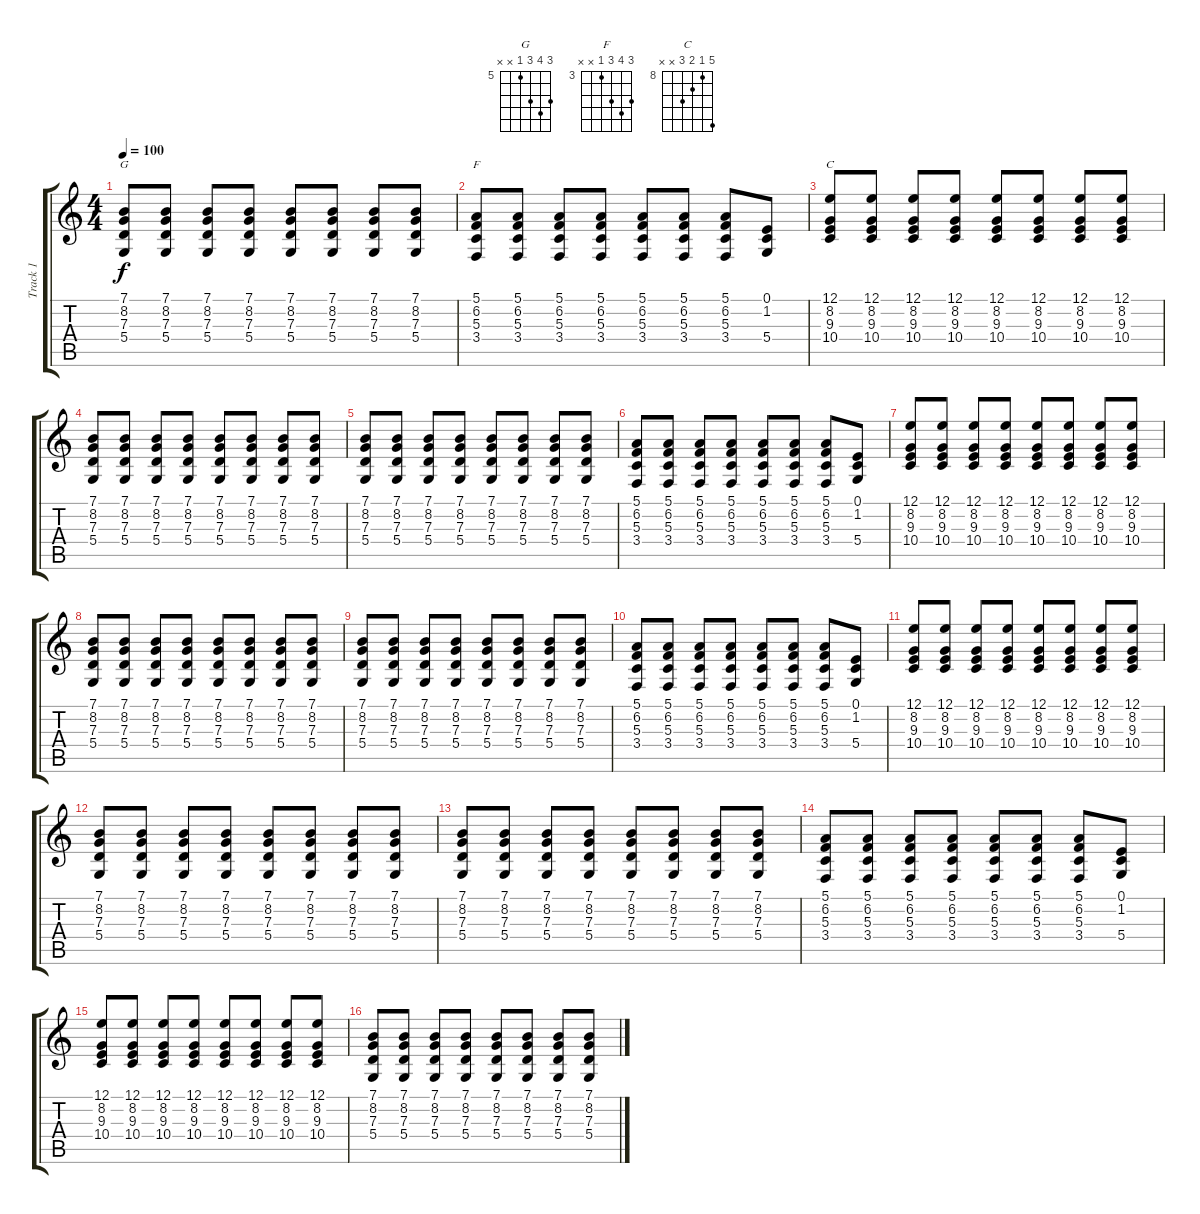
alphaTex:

\track ("Track 1" "Track 1") {instrument acousticgrandpiano}
\staff {score tabs}
\tuning (E4 B3 G3 D3 A2 E2) {hide}
\chord ("G" 7 8 7 5 x x) {firstfret 5}
\chord ("F" 5 6 5 3 x x) {firstfret 3}
\chord ("C" 12 8 9 10 x x) {firstfret 8}
\ts (4 4)
\tempo 100
\clef g2
\ks c
(7.1 8.2 7.3 5.4).8{ch "G" dy f} (7.1 8.2 7.3 5.4).8 (7.1 8.2 7.3 5.4).8 (7.1 8.2 7.3 5.4).8 (7.1 8.2 7.3 5.4).8 (7.1 8.2 7.3 5.4).8 (7.1 8.2 7.3 5.4).8 (7.1 8.2 7.3 5.4).8 |
(5.1 6.2 5.3 3.4).8{ch "F"} (5.1 6.2 5.3 3.4).8 (5.1 6.2 5.3 3.4).8 (5.1 6.2 5.3 3.4).8 (5.1 6.2 5.3 3.4).8 (5.1 6.2 5.3 3.4).8 (5.1 6.2 5.3 3.4).8 (0.1 1.2 5.4).8 |
(12.1 8.2 9.3 10.4).8{ch "C"} (12.1 8.2 9.3 10.4).8 (12.1 8.2 9.3 10.4).8 (12.1 8.2 9.3 10.4).8 (12.1 8.2 9.3 10.4).8 (12.1 8.2 9.3 10.4).8 (12.1 8.2 9.3 10.4).8 (12.1 8.2 9.3 10.4).8 |
(7.1 8.2 7.3 5.4).8 (7.1 8.2 7.3 5.4).8 (7.1 8.2 7.3 5.4).8 (7.1 8.2 7.3 5.4).8 (7.1 8.2 7.3 5.4).8 (7.1 8.2 7.3 5.4).8 (7.1 8.2 7.3 5.4).8 (7.1 8.2 7.3 5.4).8 |
(7.1 8.2 7.3 5.4).8 (7.1 8.2 7.3 5.4).8 (7.1 8.2 7.3 5.4).8 (7.1 8.2 7.3 5.4).8 (7.1 8.2 7.3 5.4).8 (7.1 8.2 7.3 5.4).8 (7.1 8.2 7.3 5.4).8 (7.1 8.2 7.3 5.4).8 |
(5.1 6.2 5.3 3.4).8 (5.1 6.2 5.3 3.4).8 (5.1 6.2 5.3 3.4).8 (5.1 6.2 5.3 3.4).8 (5.1 6.2 5.3 3.4).8 (5.1 6.2 5.3 3.4).8 (5.1 6.2 5.3 3.4).8 (0.1 1.2 5.4).8 |
(12.1 8.2 9.3 10.4).8 (12.1 8.2 9.3 10.4).8 (12.1 8.2 9.3 10.4).8 (12.1 8.2 9.3 10.4).8 (12.1 8.2 9.3 10.4).8 (12.1 8.2 9.3 10.4).8 (12.1 8.2 9.3 10.4).8 (12.1 8.2 9.3 10.4).8 |
(7.1 8.2 7.3 5.4).8 (7.1 8.2 7.3 5.4).8 (7.1 8.2 7.3 5.4).8 (7.1 8.2 7.3 5.4).8 (7.1 8.2 7.3 5.4).8 (7.1 8.2 7.3 5.4).8 (7.1 8.2 7.3 5.4).8 (7.1 8.2 7.3 5.4).8 |
(7.1 8.2 7.3 5.4).8 (7.1 8.2 7.3 5.4).8 (7.1 8.2 7.3 5.4).8 (7.1 8.2 7.3 5.4).8 (7.1 8.2 7.3 5.4).8 (7.1 8.2 7.3 5.4).8 (7.1 8.2 7.3 5.4).8 (7.1 8.2 7.3 5.4).8 |
(5.1 6.2 5.3 3.4).8 (5.1 6.2 5.3 3.4).8 (5.1 6.2 5.3 3.4).8 (5.1 6.2 5.3 3.4).8 (5.1 6.2 5.3 3.4).8 (5.1 6.2 5.3 3.4).8 (5.1 6.2 5.3 3.4).8 (0.1 1.2 5.4).8 |
(12.1 8.2 9.3 10.4).8 (12.1 8.2 9.3 10.4).8 (12.1 8.2 9.3 10.4).8 (12.1 8.2 9.3 10.4).8 (12.1 8.2 9.3 10.4).8 (12.1 8.2 9.3 10.4).8 (12.1 8.2 9.3 10.4).8 (12.1 8.2 9.3 10.4).8 |
(7.1 8.2 7.3 5.4).8 (7.1 8.2 7.3 5.4).8 (7.1 8.2 7.3 5.4).8 (7.1 8.2 7.3 5.4).8 (7.1 8.2 7.3 5.4).8 (7.1 8.2 7.3 5.4).8 (7.1 8.2 7.3 5.4).8 (7.1 8.2 7.3 5.4).8 |
(7.1 8.2 7.3 5.4).8 (7.1 8.2 7.3 5.4).8 (7.1 8.2 7.3 5.4).8 (7.1 8.2 7.3 5.4).8 (7.1 8.2 7.3 5.4).8 (7.1 8.2 7.3 5.4).8 (7.1 8.2 7.3 5.4).8 (7.1 8.2 7.3 5.4).8 |
(5.1 6.2 5.3 3.4).8 (5.1 6.2 5.3 3.4).8 (5.1 6.2 5.3 3.4).8 (5.1 6.2 5.3 3.4).8 (5.1 6.2 5.3 3.4).8 (5.1 6.2 5.3 3.4).8 (5.1 6.2 5.3 3.4).8 (0.1 1.2 5.4).8 |
(12.1 8.2 9.3 10.4).8 (12.1 8.2 9.3 10.4).8 (12.1 8.2 9.3 10.4).8 (12.1 8.2 9.3 10.4).8 (12.1 8.2 9.3 10.4).8 (12.1 8.2 9.3 10.4).8 (12.1 8.2 9.3 10.4).8 (12.1 8.2 9.3 10.4).8 |
(7.1 8.2 7.3 5.4).8 (7.1 8.2 7.3 5.4).8 (7.1 8.2 7.3 5.4).8 (7.1 8.2 7.3 5.4).8 (7.1 8.2 7.3 5.4).8 (7.1 8.2 7.3 5.4).8 (7.1 8.2 7.3 5.4).8 (7.1 8.2 7.3 5.4).8
